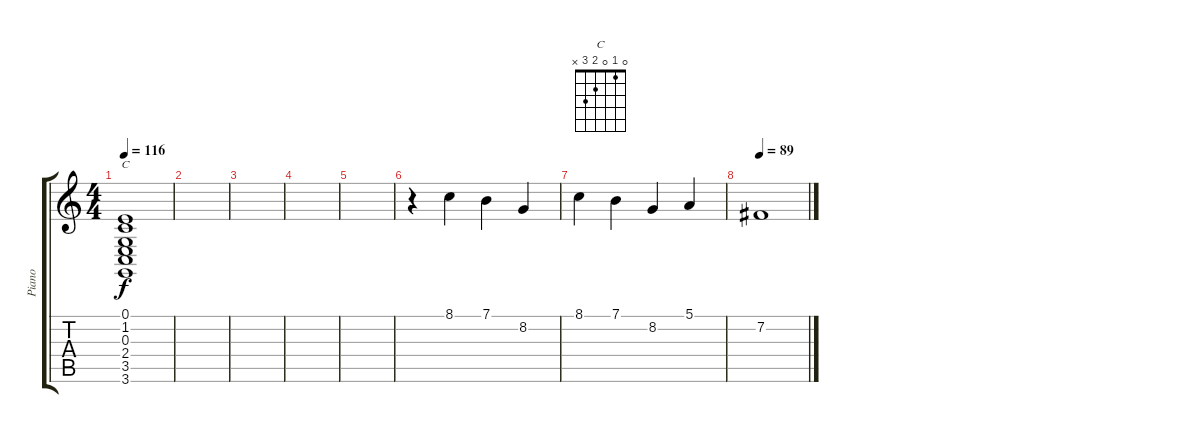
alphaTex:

\track ("Piano" "Piano") {instrument brightacousticpiano}
\staff {score tabs}
\tuning (E4 B3 G3 D3 A2 E2) {hide}
\chord ("C" 0 1 0 2 3 x)
\ts (4 4)
\tempo 116
\clef g2
\ks c
(0.1 1.2 0.3 2.4 3.5 3.6).1{ch "C" dy f} |
|
|
|
|
r.4 8.1.4 7.1.4 8.2.4 |
8.1.4 7.1.4 8.2.4 5.1.4 |
\tempo 89
7.2.1
